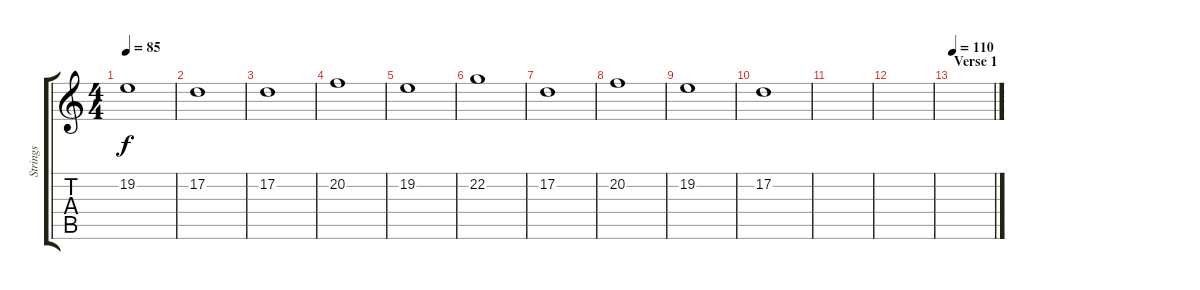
\track ("Strings" "Strings") {instrument stringensemble1}
\staff {score tabs}
\tuning (D4 A3 F3 C3 G2 D2) {hide}
\ts (4 4)
\tempo 85
\clef g2
\ks c
19.2.1{dy f} |
17.2.1 |
17.2.1 |
20.2.1 |
19.2.1 |
22.2.1 |
17.2.1 |
20.2.1 |
19.2.1 |
17.2.1 |
|
|
\section ("" "Verse 1")
\tempo 110
